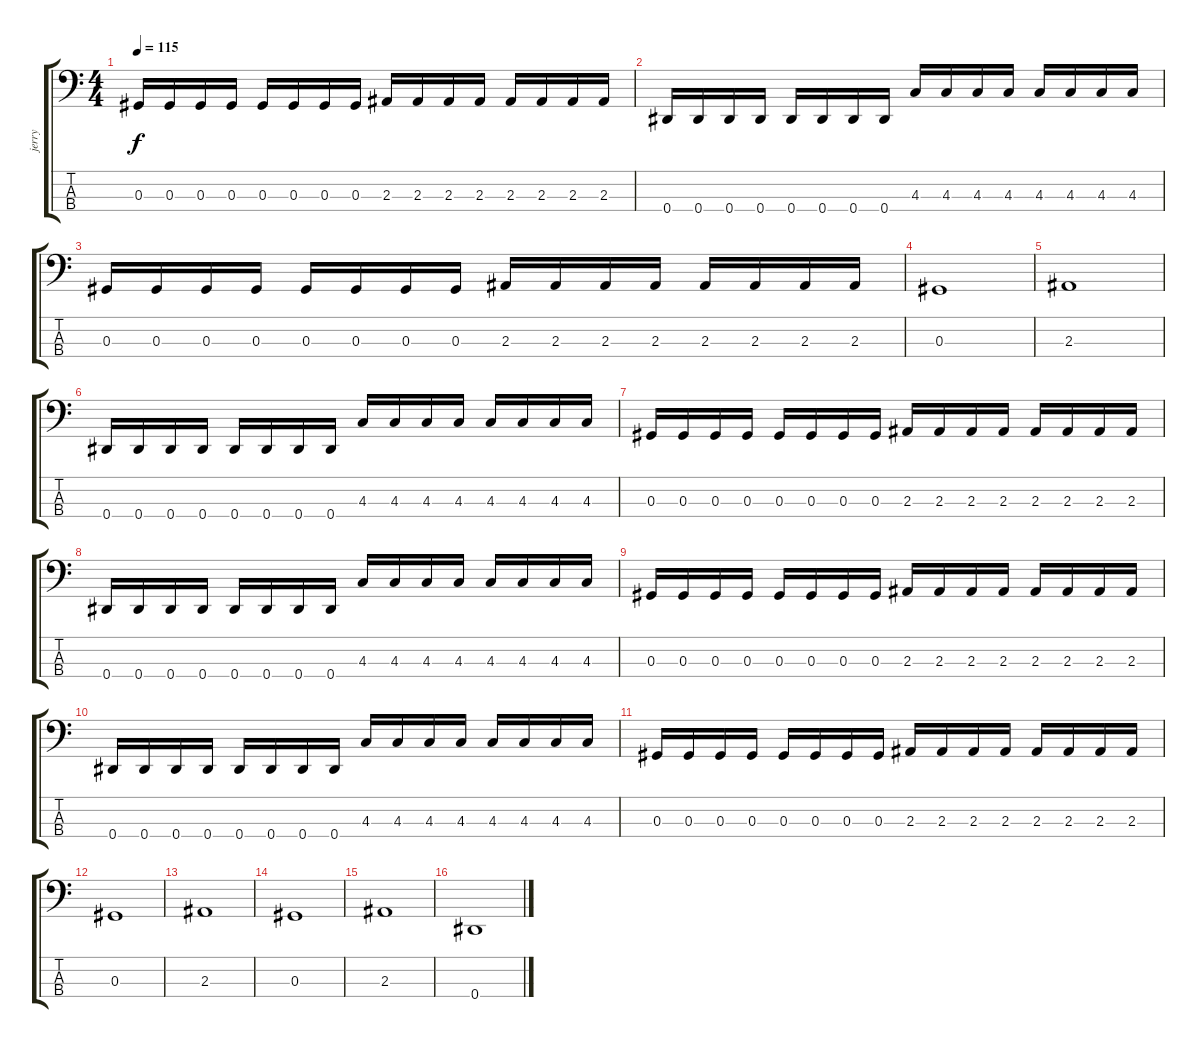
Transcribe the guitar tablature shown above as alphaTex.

\track ("jerry" "jerry") {instrument electricbassfinger}
\staff {score tabs}
\tuning (Gb2 Db2 Ab1 Eb1) {hide}
\ts (4 4)
\tempo 115
\clef f4
\ks c
0.3.16{dy f} 0.3.16 0.3.16 0.3.16 0.3.16 0.3.16 0.3.16 0.3.16 2.3.16 2.3.16 2.3.16 2.3.16 2.3.16 2.3.16 2.3.16 2.3.16 |
0.4.16 0.4.16 0.4.16 0.4.16 0.4.16 0.4.16 0.4.16 0.4.16 4.3.16 4.3.16 4.3.16 4.3.16 4.3.16 4.3.16 4.3.16 4.3.16 |
0.3.16 0.3.16 0.3.16 0.3.16 0.3.16 0.3.16 0.3.16 0.3.16 2.3.16 2.3.16 2.3.16 2.3.16 2.3.16 2.3.16 2.3.16 2.3.16 |
0.3.1 |
2.3.1 |
0.4.16 0.4.16 0.4.16 0.4.16 0.4.16 0.4.16 0.4.16 0.4.16 4.3.16 4.3.16 4.3.16 4.3.16 4.3.16 4.3.16 4.3.16 4.3.16 |
0.3.16 0.3.16 0.3.16 0.3.16 0.3.16 0.3.16 0.3.16 0.3.16 2.3.16 2.3.16 2.3.16 2.3.16 2.3.16 2.3.16 2.3.16 2.3.16 |
0.4.16 0.4.16 0.4.16 0.4.16 0.4.16 0.4.16 0.4.16 0.4.16 4.3.16 4.3.16 4.3.16 4.3.16 4.3.16 4.3.16 4.3.16 4.3.16 |
0.3.16 0.3.16 0.3.16 0.3.16 0.3.16 0.3.16 0.3.16 0.3.16 2.3.16 2.3.16 2.3.16 2.3.16 2.3.16 2.3.16 2.3.16 2.3.16 |
0.4.16 0.4.16 0.4.16 0.4.16 0.4.16 0.4.16 0.4.16 0.4.16 4.3.16 4.3.16 4.3.16 4.3.16 4.3.16 4.3.16 4.3.16 4.3.16 |
0.3.16 0.3.16 0.3.16 0.3.16 0.3.16 0.3.16 0.3.16 0.3.16 2.3.16 2.3.16 2.3.16 2.3.16 2.3.16 2.3.16 2.3.16 2.3.16 |
0.3.1 |
2.3.1 |
0.3.1 |
2.3.1 |
0.4.1
